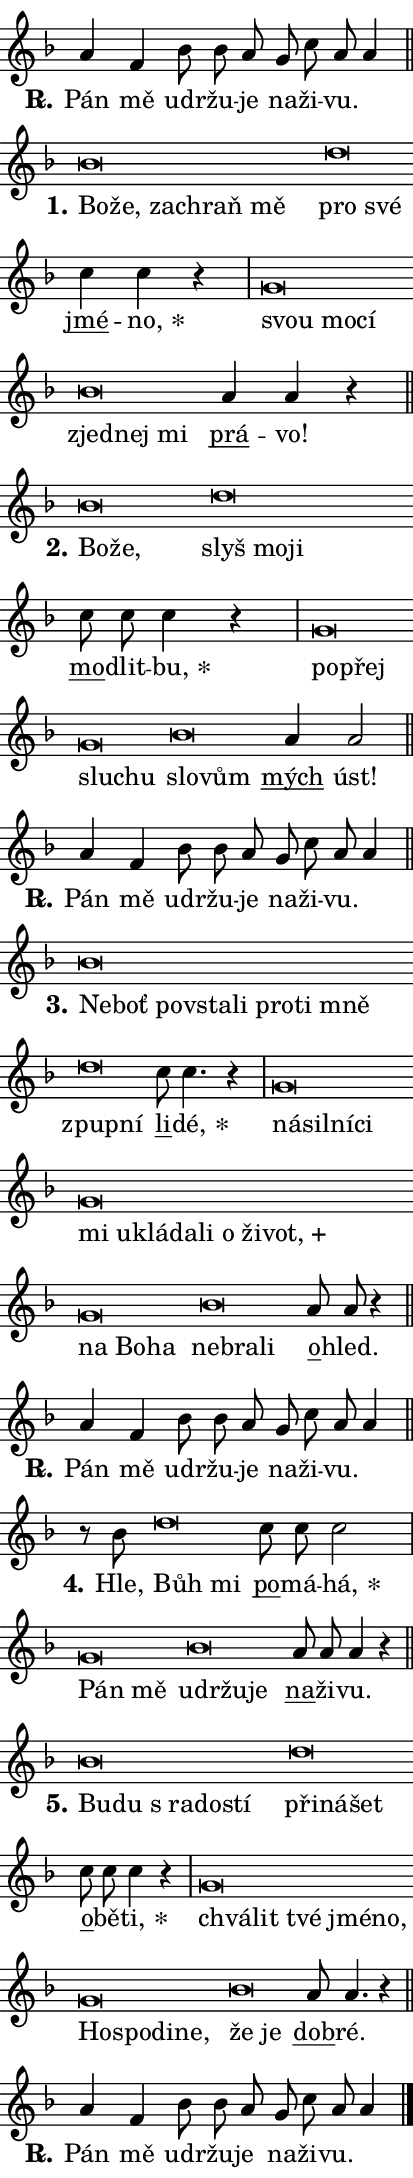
\version "2.22.1"
\header { tagline = "" }
\paper {
  indent = 0\cm
  top-margin = 0\cm
  right-margin = 0\cm
  bottom-margin = 0\cm
  left-margin = 0\cm
  paper-width = 7\cm
  page-breaking = #ly:one-page-breaking
  system-system-spacing.basic-distance = #11
  score-system-spacing.basic-distance = #11
  ragged-last = ##f
}


%% Author: Thomas Morley
%% https://lists.gnu.org/archive/html/lilypond-user/2020-05/msg00002.html
#(define (line-position grob)
"Returns position of @var[grob} in current system:
   @code{'start}, if at first time-step
   @code{'end}, if at last time-step
   @code{'middle} otherwise
"
  (let* ((col (ly:item-get-column grob))
         (ln (ly:grob-object col 'left-neighbor))
         (rn (ly:grob-object col 'right-neighbor))
         (col-to-check-left (if (ly:grob? ln) ln col))
         (col-to-check-right (if (ly:grob? rn) rn col))
         (break-dir-left
           (and
             (ly:grob-property col-to-check-left 'non-musical #f)
             (ly:item-break-dir col-to-check-left)))
         (break-dir-right
           (and
             (ly:grob-property col-to-check-right 'non-musical #f)
             (ly:item-break-dir col-to-check-right))))
        (cond ((eqv? 1 break-dir-left) 'start)
              ((eqv? -1 break-dir-right) 'end)
              (else 'middle))))

#(define (tranparent-at-line-position vctor)
  (lambda (grob)
  "Relying on @code{line-position} select the relevant enry from @var{vctor}.
Used to determine transparency,"
    (case (line-position grob)
      ((end) (not (vector-ref vctor 0)))
      ((middle) (not (vector-ref vctor 1)))
      ((start) (not (vector-ref vctor 2))))))

noteHeadBreakVisibility =
#(define-music-function (break-visibility)(vector?)
"Makes @code{NoteHead}s transparent relying on @var{break-visibility}"
#{
  \override NoteHead.transparent =
    #(tranparent-at-line-position break-visibility)
#})

#(define delete-ledgers-for-transparent-note-heads
  (lambda (grob)
    "Reads whether a @code{NoteHead} is transparent.
If so this @code{NoteHead} is removed from @code{'note-heads} from
@var{grob}, which is supposed to be @code{LedgerLineSpanner}.
As a result ledgers are not printed for this @code{NoteHead}"
    (let* ((nhds-array (ly:grob-object grob 'note-heads))
           (nhds-list
             (if (ly:grob-array? nhds-array)
                 (ly:grob-array->list nhds-array)
                 '()))
           ;; Relies on the transparent-property being done before
           ;; Staff.LedgerLineSpanner.after-line-breaking is executed.
           ;; This is fragile ...
           (to-keep
             (remove
               (lambda (nhd)
                 (ly:grob-property nhd 'transparent #f))
               nhds-list)))
      ;; TODO find a better method to iterate over grob-arrays, similiar
      ;; to filter/remove etc for lists
      ;; For now rebuilt from scratch
      (set! (ly:grob-object grob 'note-heads)  '())
      (for-each
        (lambda (nhd)
          (ly:pointer-group-interface::add-grob grob 'note-heads nhd))
        to-keep))))

hideNotes = {
  \noteHeadBreakVisibility #begin-of-line-visible
}
unHideNotes = {
  \noteHeadBreakVisibility #all-visible
}

% work-around for resetting accidentals
% https://lilypond.org/doc/v2.23/Documentation/notation/displaying-rhythms#unmetered-music
cadenzaMeasure = {
  \cadenzaOff
  \partial 1024 s1024
  \cadenzaOn
}

#(define-markup-command (accent layout props text) (markup?)
  "Underline accented syllable"
  (interpret-markup layout props
    #{\markup \override #'(offset . 4.3) \underline { #text }#}))

responsum = \markup \concat {
  "R" \hspace #-1.05 \path #0.1 #'((moveto 0 0.07) (lineto 0.9 0.8)) \hspace #0.05 "."
}

\layout {
    \context {
        \Staff
        \remove "Time_signature_engraver"
        \override LedgerLineSpanner.after-line-breaking = #delete-ledgers-for-transparent-note-heads
    }
    \context {
        \Voice {
            \override NoteHead.output-attributes = #'((class . "notehead"))
            \override Hairpin.height = #0.55
        }
    }
    \context {
        \Lyrics {
            \override StanzaNumber.output-attributes = #'((class . "stanzanumber"))
            \override LyricSpace.minimum-distance = #0.9
            \override LyricText.font-name = #"TeX Gyre Schola"
            \override LyricText.font-size = 1
            \override StanzaNumber.font-name = #"TeX Gyre Schola Bold"
            \override StanzaNumber.font-size = 1
        }
    }
}

% magnetic-lyrics.ily
%
%   written by
%     Jean Abou Samra <jean@abou-samra.fr>
%     Werner Lemberg <wl@gnu.org>
%
%   adapted by
%     Jiri Hon <jiri.hon@gmail.com>
%
% Version 2022-Apr-15

% https://www.mail-archive.com/lilypond-user@gnu.org/msg149350.html

#(define (Left_hyphen_pointer_engraver context)
   "Collect syllable-hyphen-syllable occurrences in lyrics and store
them in properties.  This engraver only looks to the left.  For
example, if the lyrics input is @code{foo -- bar}, it does the
following.

@itemize @bullet
@item
Set the @code{text} property of the @code{LyricHyphen} grob between
@q{foo} and @q{bar} to @code{foo}.

@item
Set the @code{left-hyphen} property of the @code{LyricText} grob with
text @q{foo} to the @code{LyricHyphen} grob between @q{foo} and
@q{bar}.
@end itemize

Use this auxiliary engraver in combination with the
@code{lyric-@/text::@/apply-@/magnetic-@/offset!} hook."
   (let ((hyphen #f)
         (text #f))
     (make-engraver
      (acknowledgers
       ((lyric-syllable-interface engraver grob source-engraver)
        (set! text grob)))
      (end-acknowledgers
       ((lyric-hyphen-interface engraver grob source-engraver)
        ;(when (not (grob::has-interface grob 'lyric-space-interface))
          (set! hyphen grob)));)
      ((stop-translation-timestep engraver)
       (when (and text hyphen)
         (ly:grob-set-object! text 'left-hyphen hyphen))
       (set! text #f)
       (set! hyphen #f)))))

#(define (lyric-text::apply-magnetic-offset! grob)
   "If the space between two syllables is less than the value in
property @code{LyricText@/.details@/.squash-threshold}, move the right
syllable to the left so that it gets concatenated with the left
syllable.

Use this function as a hook for
@code{LyricText@/.after-@/line-@/breaking} if the
@code{Left_@/hyphen_@/pointer_@/engraver} is active."
   (let ((hyphen (ly:grob-object grob 'left-hyphen #f)))
     (when hyphen
       (let ((left-text (ly:spanner-bound hyphen LEFT)))
         (when (grob::has-interface left-text 'lyric-syllable-interface)
           (let* ((common (ly:grob-common-refpoint grob left-text X))
                  (this-x-ext (ly:grob-extent grob common X))
                  (left-x-ext
                   (begin
                     ;; Trigger magnetism for left-text.
                     (ly:grob-property left-text 'after-line-breaking)
                     (ly:grob-extent left-text common X)))
                  ;; `delta` is the gap width between two syllables.
                  (delta (- (interval-start this-x-ext)
                            (interval-end left-x-ext)))
                  (details (ly:grob-property grob 'details))
                  (threshold (assoc-get 'squash-threshold details 0.2)))
             (when (< delta threshold)
               (let* (;; We have to manipulate the input text so that
                      ;; ligatures crossing syllable boundaries are not
                      ;; disabled.  For languages based on the Latin
                      ;; script this is essentially a beautification.
                      ;; However, for non-Western scripts it can be a
                      ;; necessity.
                      (lt (ly:grob-property left-text 'text))
                      (rt (ly:grob-property grob 'text))
                      (is-space (grob::has-interface hyphen 'lyric-space-interface))
                      (space (if is-space " " ""))
                      (space-markup (grob-interpret-markup grob " "))
                      (space-size (interval-length (ly:stencil-extent space-markup X)))
                      (extra-delta (if is-space space-size 0))
                      ;; Append new syllable.
                      (ltrt-space (if (and (string? lt) (string? rt))
                                (string-append lt space rt)
                                (make-concat-markup (list lt space rt))))
                      ;; Right-align `ltrt` to the right side.
                      (ltrt-space-markup (grob-interpret-markup
                               grob
                               (make-translate-markup
                                (cons (interval-length this-x-ext) 0)
                                (make-right-align-markup ltrt-space)))))
                 (begin
                   ;; Don't print `left-text`.
                   (ly:grob-set-property! left-text 'stencil #f)
                   ;; Set text and stencil (which holds all collected
                   ;; syllables so far) and shift it to the left.
                   (ly:grob-set-property! grob 'text ltrt-space)
                   (ly:grob-set-property! grob 'stencil ltrt-space-markup)
                   (ly:grob-translate-axis! grob (- (- delta extra-delta)) X))))))))))


#(define (lyric-hyphen::displace-bounds-first grob)
   ;; Make very sure this callback isn't triggered too early.
   (let ((left (ly:spanner-bound grob LEFT))
         (right (ly:spanner-bound grob RIGHT)))
     (ly:grob-property left 'after-line-breaking)
     (ly:grob-property right 'after-line-breaking)
     (ly:lyric-hyphen::print grob)))

squashThreshold = #0.4

\layout {
  \context {
    \Lyrics
    \consists #Left_hyphen_pointer_engraver
    \override LyricText.after-line-breaking =
      #lyric-text::apply-magnetic-offset!
    \override LyricHyphen.stencil = #lyric-hyphen::displace-bounds-first
    \override LyricText.details.squash-threshold = \squashThreshold
    \override LyricHyphen.minimum-distance = 0
    \override LyricHyphen.minimum-length = \squashThreshold
  }
}

squash = \override LyricText.details.squash-threshold = 9999
unSquash = \override LyricText.details.squash-threshold = \squashThreshold

left = \override LyricText.self-alignment-X = #LEFT
unLeft = \revert LyricText.self-alignment-X

starOffset = #(lambda (grob) 
                (let ((x_offset (ly:self-alignment-interface::aligned-on-x-parent grob)))
                  (if (= x_offset 0) 0 (+ x_offset 1.2))))

star = #(define-music-function (syllable)(string?)
"Append star separator at the end of a syllable"
#{
  \once \override LyricText.X-offset = #starOffset
  \lyricmode { \markup {
    #syllable
    \override #'((font-name . "TeX Gyre Schola Bold")) \hspace #0.2 \lower #0.65 \larger "*"
  } }
#})

starAccent = #(define-music-function (syllable)(string?)
"Append star separator at the end of a syllable and make accent"
#{
  \once \override LyricText.X-offset = #starOffset
  \lyricmode { \markup {
    \accent #syllable
    \override #'((font-name . "TeX Gyre Schola Bold")) \hspace #0.2 \lower #0.65 \larger "*"
  } }
#})

breath = #(define-music-function (syllable)(string?)
"Append breathing indicator at the end of a syllable"
#{
  \lyricmode { \markup { #syllable "+" } }
#})

optionalBreath = #(define-music-function (syllable)(string?)
"Append optional breathing indicator at the end of a syllable"
#{
  \lyricmode { \markup { #syllable "(+)" } }
#})


\score {
    <<
        \new Voice = "melody" { \cadenzaOn \key f \major \relative { a'4 f bes8 bes a g c a a4 \cadenzaMeasure \bar "||" \break }
\relative { bes'\breve*1/16 \hideNotes \breve*1/16 \bar "" \breve*1/16 \bar "" \breve*1/16 \breve*1/16 \bar "" \unHideNotes d\breve*1/16 \hideNotes \breve*1/16 \bar "" \unHideNotes \bar "" c4 c r \cadenzaMeasure \bar "|" g\breve*1/16 \hideNotes \breve*1/16 \breve*1/16 \bar "" \unHideNotes bes\breve*1/16 \hideNotes \breve*1/16 \breve*1/16 \bar "" \unHideNotes \bar "" a4 a r \cadenzaMeasure \bar "||" \break }
\relative { bes'\breve*1/16 \hideNotes \breve*1/16 \bar "" \unHideNotes d\breve*1/16 \hideNotes \breve*1/16 \breve*1/16 \bar "" \unHideNotes \bar "" c8 c c4 r \cadenzaMeasure \bar "|" g\breve*1/16 \hideNotes \breve*1/16 \bar "" \breve*1/16 \breve*1/16 \bar "" \unHideNotes bes\breve*1/16 \hideNotes \breve*1/16 \bar "" \unHideNotes \bar "" a4 a2 \cadenzaMeasure \bar "||" \break }
\relative { a'4 f bes8 bes a g c a a4 \cadenzaMeasure \bar "||" \break }
\relative { bes'\breve*1/16 \hideNotes \breve*1/16 \bar "" \breve*1/16 \bar "" \breve*1/16 \bar "" \breve*1/16 \bar "" \breve*1/16 \bar "" \breve*1/16 \breve*1/16 \bar "" \unHideNotes d\breve*1/16 \hideNotes \breve*1/16 \bar "" \unHideNotes \bar "" c8 c4. r4 \cadenzaMeasure \bar "|" g\breve*1/16 \hideNotes \breve*1/16 \bar "" \breve*1/16 \bar "" \breve*1/16 \bar "" \breve*1/16 \bar "" \breve*1/16 \bar "" \breve*1/16 \bar "" \breve*1/16 \bar "" \breve*1/16 \bar "" \breve*1/16 \bar "" \breve*1/16 \bar "" \breve*1/16 \bar "" \breve*1/16 \bar "" \breve*1/16 \breve*1/16 \bar "" \unHideNotes bes\breve*1/16 \hideNotes \breve*1/16 \breve*1/16 \bar "" \unHideNotes \bar "" a8 a r4 \cadenzaMeasure \bar "||" \break }
\relative { a'4 f bes8 bes a g c a a4 \cadenzaMeasure \bar "||" \break }
\relative { r8 bes'8 d\breve*1/16 \hideNotes \breve*1/16 \bar "" \unHideNotes \bar "" c8 c c2 \cadenzaMeasure \bar "|" g\breve*1/16 \hideNotes \breve*1/16 \bar "" \unHideNotes bes\breve*1/16 \hideNotes \breve*1/16 \breve*1/16 \bar "" \unHideNotes \bar "" a8 a a4 r \cadenzaMeasure \bar "||" \break }
\relative { bes'\breve*1/16 \hideNotes \breve*1/16 \bar "" \breve*1/16 \bar "" \breve*1/16 \breve*1/16 \bar "" \unHideNotes d\breve*1/16 \hideNotes \breve*1/16 \breve*1/16 \bar "" \unHideNotes \bar "" c8 c c4 r \cadenzaMeasure \bar "|" g\breve*1/16 \hideNotes \breve*1/16 \bar "" \breve*1/16 \bar "" \breve*1/16 \bar "" \breve*1/16 \bar "" \breve*1/16 \bar "" \breve*1/16 \bar "" \breve*1/16 \breve*1/16 \bar "" \unHideNotes bes\breve*1/16 \hideNotes \breve*1/16 \bar "" \unHideNotes \bar "" a8 a4. r4 \cadenzaMeasure \bar "||" \break }
\relative { a'4 f bes8 bes a g c a a4 \cadenzaMeasure \bar "||" \break } \bar "|." }
        \new Lyrics \lyricsto "melody" { \lyricmode { \set stanza = \responsum
Pán mě udr -- žu -- je na -- ži -- vu. \repeat unfold 1 { \skip 1 }
\set stanza = "1."
\left Bo -- \squash že, za -- chraň mě \left \unLeft \unSquash pro \squash své \unLeft \unSquash \markup \accent jmé -- \star no, \left svou \squash mo -- cí \left \unLeft \unSquash zjed -- \squash nej mi \unLeft \unSquash \markup \accent prá -- vo!
\set stanza = "2."
\left Bo -- \squash že, \left \unLeft \unSquash slyš \squash mo -- ji \unLeft \unSquash \markup \accent mo -- dlit -- \star bu, \left po -- \squash přej slu -- chu \left \unLeft \unSquash slo -- \squash vům \unLeft \unSquash \markup \accent mých úst!
\set stanza = \responsum
Pán mě udr -- žu -- je na -- ži -- vu. \repeat unfold 1 { \skip 1 }
\set stanza = "3."
\left Ne -- \squash boť po -- vsta -- li pro -- ti mně \left \unLeft \unSquash zpup -- \squash ní \unLeft \unSquash \markup \accent li -- \star dé, \left ná -- \squash sil -- ní -- ci mi u -- klá -- da -- li o ži -- \breath "vot," na Bo -- ha \left \unLeft \unSquash neb -- \squash ra -- li \unLeft \unSquash \markup \accent o -- hled.
\set stanza = \responsum
Pán mě udr -- žu -- je na -- ži -- vu. \repeat unfold 1 { \skip 1 }
\set stanza = "4."
Hle, \left Bůh \squash mi \unLeft \unSquash \markup \accent po -- má -- \star há, \left Pán \squash mě \left \unLeft \unSquash udr -- \squash žu -- je \unLeft \unSquash \markup \accent na -- ži -- vu.
\set stanza = "5."
\left Bu -- \squash du "s ra" -- do -- stí \left \unLeft \unSquash při -- \squash ná -- šet \unLeft \unSquash \markup \accent o -- bě -- \star ti, \left chvá -- \squash lit tvé jmé -- no, Ho -- spo -- di -- ne, \left \unLeft \unSquash že \squash je \unLeft \unSquash \markup \accent dob -- ré.
\set stanza = \responsum
Pán mě udr -- žu -- je na -- ži -- vu. \repeat unfold 1 { \skip 1 } } }
    >>
    \layout {}
}
